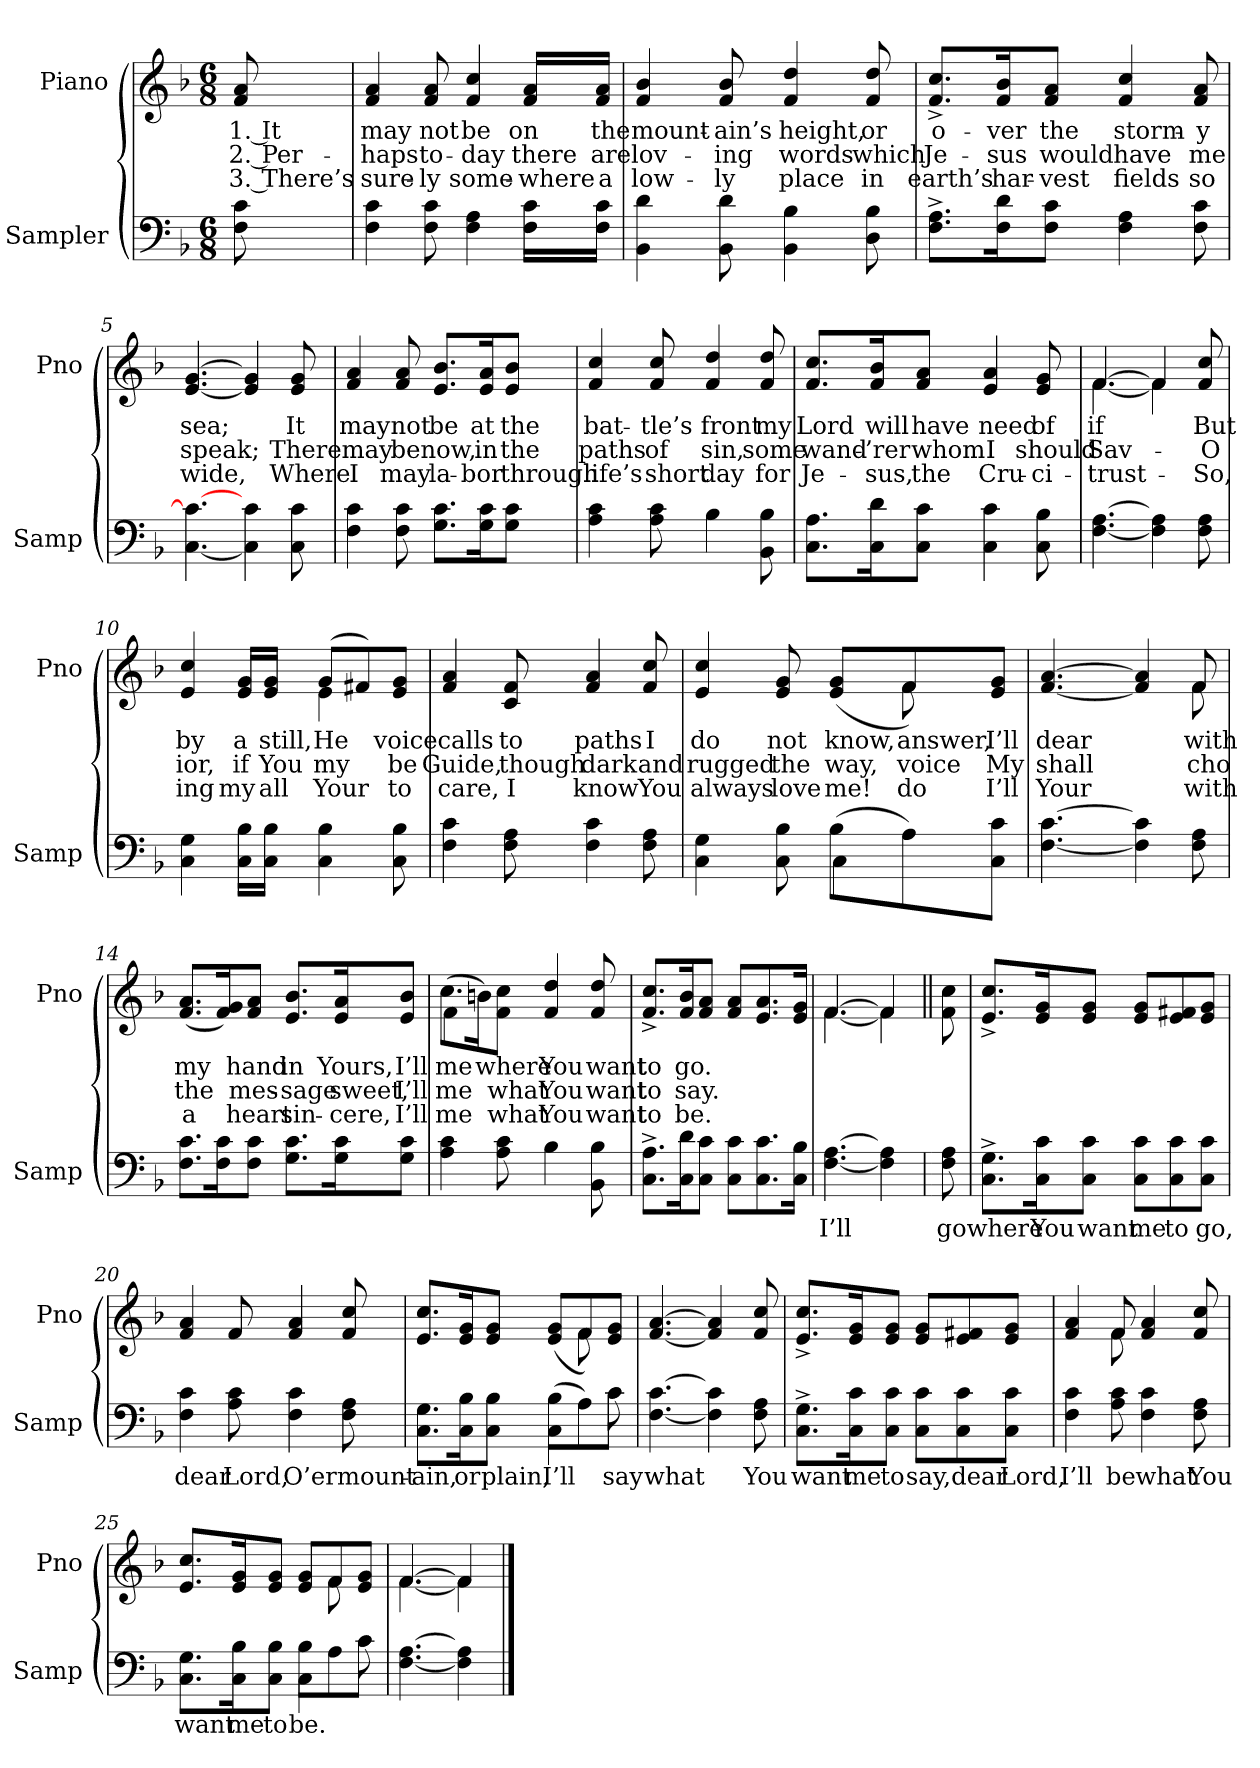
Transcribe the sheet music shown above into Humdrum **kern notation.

**kern	**text	**kern	**text	**text	**text
*part2	*part2	*part1	*part1	*part1	*part1
*staff2	*staff2	*staff1	*staff1	*staff1	*staff1
*I"Sampler	*	*I"Piano	*	*	*
*I'Samp	*	*I'Pno	*	*	*
*clefF4	*	*clefG2	*	*	*
*k[b-]	*	*k[b-]	*	*	*
*F:	*	*F:	*	*	*
*M6/8	*	*M6/8	*	*	*
=1	=1	=1	=1	=1	=1
8F\ 8c\	.	8f/ 8a/	1. It	2. Per-	3. There’s
=2	=2	=2	=2	=2	=2
4F\ 4c\	.	4f/ 4a/	may	-haps	sure-
8F\ 8c\	.	8f/ 8a/	not	to-	-ly
4F\ 4A\	.	4f/ 4cc/	be	-day	some-
16F\ 16c\LL	.	16f/ 16a/LL	on	there	-where
16F\ 16c\JJ	.	16f/ 16a/JJ	the	are	a
=3	=3	=3	=3	=3	=3
4BB-\ 4d\	.	4f/ 4b-/	mount-	lov-	low-
8BB-\ 8d\	.	8f/ 8b-/	-ain’s	-ing	-ly
4BB-\ 4B-\	.	4f/ 4dd/	height,	words	place
8D\ 8B-\	.	8f/ 8dd/	or	which	in
=4	=4	=4	=4	=4	=4
8.F^\ 8.A^\L	.	8.f^/ 8.cc^/L	o-	Je-	earth’s
16F\ 16d\K	.	16f/ 16b-/K	-ver	-sus	har-
8F\ 8c\J	.	8f/ 8a/J	the	would	-vest
4F\ 4A\	.	4f/ 4cc/	storm-	have	fields
8F\ 8c\	.	8f/ 8a/	-y	me	so
=5	=5	=5	=5	=5	=5
[4.C\ 4.c\_	.	[4.e/ [4.g/	sea;	speak;	wide,
4C\] 4c\	.	4e/] 4g/]	.	.	.
8C\ 8c\	.	8e/ 8g/	It	There	Where
=6	=6	=6	=6	=6	=6
4F\ 4c\	.	4f/ 4a/	may	may	I
8F\ 8c\	.	8f/ 8a/	not	be	may
8.G\ 8.c\L	.	8.e/ 8.b-/L	be	now,	la-
16G\ 16c\K	.	16e/ 16a/K	at	in	-bor
8G\ 8c\J	.	8e/ 8b-/J	the	the	through
=7	=7	=7	=7	=7	=7
4A\ 4c\	.	4f/ 4cc/	bat-	paths	life’s
8A\ 8c\	.	8f/ 8cc/	-tle’s	of	short
4B-\	.	4f/ 4dd/	front	sin,	day
8BB-\ 8B-\	.	8f/ 8dd/	my	some	for
=8	=8	=8	=8	=8	=8
8.C\ 8.A\L	.	8.f/ 8.cc/L	Lord	wand-	Je-
16C\ 16d\K	.	16f/ 16b-/K	will	-’rer	-sus,
8C\ 8c\J	.	8f/ 8a/J	have	whom	the
4C\ 4c\	.	4e/ 4a/	need	I	Cru-
8C\ 8B-\	.	8e/ 8g/	of	should	-ci-
=9	=9	=9	=9	=9	=9
*	*	*^	*	*	*
[4.F\ [4.A\	.	[4.f/	[4.f	if	Sav-	trust-
4F\] 4A\]	.	4f/]	4f]	.	.	.
8F\ 8A\	.	8f/ 8cc/	8ryy	But	O	So,
=10	=10	=10	=10	=10	=10	=10
4C\ 4G\	.	4e/ 4cc/	4.ryy	by	-ior,	-ing
16C\ 16B-\LL	.	16e/ 16g/LL	.	a	if	my
16C\ 16B-\JJ	.	16e/ 16g/JJ	.	still,	You	all
4C\ 4B-\	.	(8g/L	4e	He	my	Your
.	.	8f#X/)	.	.	.	.
8C\ 8B-\	.	8e/ 8g/J	8ryy	voice	be	-to
*	*	*v	*v	*	*	*
=11	=11	=11	=11	=11	=11
4F\ 4c\	.	4f/ 4a/	calls	Guide,	care,
8F\ 8A\	.	8c/ 8f/	to	though	I
4F\ 4c\	.	4f/ 4a/	paths	dark	know
8F\ 8A\	.	8f/ 8cc/	I	and	You
=12	=12	=12	=12	=12	=12
*^	*	*^	*	*	*
4C\ 4G\	4.ryy	.	4e/ 4cc/	2ryy	do	rugged	always
8C\ 8B-\	.	.	8e/ 8g/	.	not	the	love
(8B-\L	4C	.	(8e/ 8g/L	.	know,	way,	me!
8A\)	.	.	8f/)	8f	answer,	voice	do
8C\ 8c\J	8ryy	.	8e/ 8g/J	8ryy	I’ll	My	I’ll
*v	*v	*	*	*	*	*	*
=13	=13	=13	=13	=13	=13	=13
[4.F\ [4.c\	.	[4.f/ [4.a/	8ryy	dear	shall	Your
*	*	*v	*v	*	*	*
4F\] 4c\]	.	4f/] 4a/]	.	.	.
*	*	*^	*	*	*
8F\ 8A\	.	8f/	8f	with	-cho	with
*	*	*v	*v	*	*	*
=14	=14	=14	=14	=14	=14
8.F\ 8.c\L	.	(8.f/ 8.a/L	my	the	a
16F\ 16c\K	.	16f/ 16g/K)	.	.	.
8F\ 8c\J	.	8f/ 8a/J	hand	mes-	heart
8.G\ 8.c\L	.	8.e/ 8.b-/L	in	-sage	sin-
16G\ 16c\K	.	16e/ 16a/K	Yours,	sweet,	-cere,
8G\ 8c\J	.	8e/ 8b-/J	I’ll	I’ll	I’ll
=15	=15	=15	=15	=15	=15
*	*	*^	*	*	*
4A\ 4c\	.	(8.cc\L	4f	me	me	me
.	.	16bn\K)	.	.	.	.
8A\ 8c\	.	8f\ 8cc\J	2ryy	where	what	what
4B-\	.	4f/ 4dd/	.	You	You	You
8BB-\ 8B-\	.	8f/ 8dd/	.	want	want	want
*	*	*v	*v	*	*	*
=16	=16	=16	=16	=16	=16
8.C^\ 8.A^\L	.	8.f^/ 8.cc^/L	to	to	to
16C\ 16d\K	.	16f/ 16b-/K	go.	say.	be.
8C\ 8c\J	.	8f/ 8a/J	.	.	.
8C\ 8c\L	.	8f/ 8a/L	.	.	.
8.C\ 8.c\	.	8.e/ 8.a/	.	.	.
16C\ 16B-\Jk	.	16e/ 16g/Jk	.	.	.
=17	=17	=17	=17	=17	=17
*	*	*^	*	*	*
[4.F\ [4.A\	I’ll	[4.f/	[4.f	.	.	.
4F\] 4A\]	.	4f/]	4f]	.	.	.
=18	=18||	=18||	=18||	=18||	=18||	=18||
!	!	!LO:TX:t=Refrain	!	!	!	!
*	*	*v	*v	*	*	*
8F\ 8A\	go	8f\ 8cc\	.	.	.
=19	=19	=19	=19	=19	=19
8.C^\ 8.G^\L	where	8.e^/ 8.cc^/L	.	.	.
16C\ 16c\K	You	16e/ 16g/K	.	.	.
8C\ 8c\J	want	8e/ 8g/J	.	.	.
8C\ 8c\L	me	8e/ 8g/L	.	.	.
8C\ 8c\	to	8e/ 8f#X/	.	.	.
8C\ 8c\J	go,	8e/ 8g/J	.	.	.
=20	=20	=20	=20	=20	=20
4F\ 4c\	dear	4f/ 4a/	.	.	.
8A\ 8c\	Lord,	8f/	.	.	.
4F\ 4c\	O’er	4f/ 4a/	.	.	.
8F\ 8A\	mount-	8f/ 8cc/	.	.	.
=21	=21	=21	=21	=21	=21
*^	*	*^	*	*	*
8.C\ 8.G\L	4.ryy	-ain,	8.e/ 8.cc/L	2ryy	.	.	.
16C\ 16B-\K	.	or	16e/ 16g/K	.	.	.	.
8C\ 8B-\J	.	plain,	8e/ 8g/J	.	.	.	.
(8B-\L	4C	I’ll	(8e/ 8g/L	.	.	.	.
8A\)	.	.	8f/)	8f	.	.	.
8c\J	8c	say	8e/ 8g/J	8ryy	.	.	.
*v	*v	*	*	*	*	*	*
*	*	*v	*v	*	*	*
=22	=22	=22	=22	=22	=22
[4.F\ [4.c\	what	[4.f/ [4.a/	.	.	.
4F\] 4c\]	.	4f/] 4a/]	.	.	.
8F\ 8A\	You	8f/ 8cc/	.	.	.
=23	=23	=23	=23	=23	=23
8.C^\ 8.G^\L	want	8.e^/ 8.cc^/L	.	.	.
16C\ 16c\K	me	16e/ 16g/K	.	.	.
8C\ 8c\J	to	8e/ 8g/J	.	.	.
8C\ 8c\L	say,	8e/ 8g/L	.	.	.
8C\ 8c\	dear	8e/ 8f#X/	.	.	.
8C\ 8c\J	Lord,	8e/ 8g/J	.	.	.
=24	=24	=24	=24	=24	=24
*	*	*^	*	*	*
4F\ 4c\	I’ll	4f/ 4a/	4ryy	.	.	.
8A\ 8c\	be	8f/	8f	.	.	.
4F\ 4c\	what	4f/ 4a/	4.ryy	.	.	.
8F\ 8A\	You	8f/ 8cc/	.	.	.	.
=25	=25	=25	=25	=25	=25	=25
*^	*	*	*	*	*	*
8.C\ 8.G\L	4.ryy	want	8.e/ 8.cc/L	2ryy	.	.	.
16C\ 16B-\K	.	me	16e/ 16g/K	.	.	.	.
8C\ 8B-\J	.	to	8e/ 8g/J	.	.	.	.
8B-\L	4C	be.	8e/ 8g/L	.	.	.	.
8A\	.	.	8f/	8f	.	.	.
8c\J	8c	.	8e/ 8g/J	8ryy	.	.	.
*v	*v	*	*	*	*	*	*
=26	=26	=26	=26	=26	=26	=26
[4.F\ [4.A\	.	[4.f/	[4.f	.	.	.
4F\] 4A\]	.	4f/]	4f]	.	.	.
*	*	*v	*v	*	*	*
==	==	==	==	==	==
*-	*-	*-	*-	*-	*-
